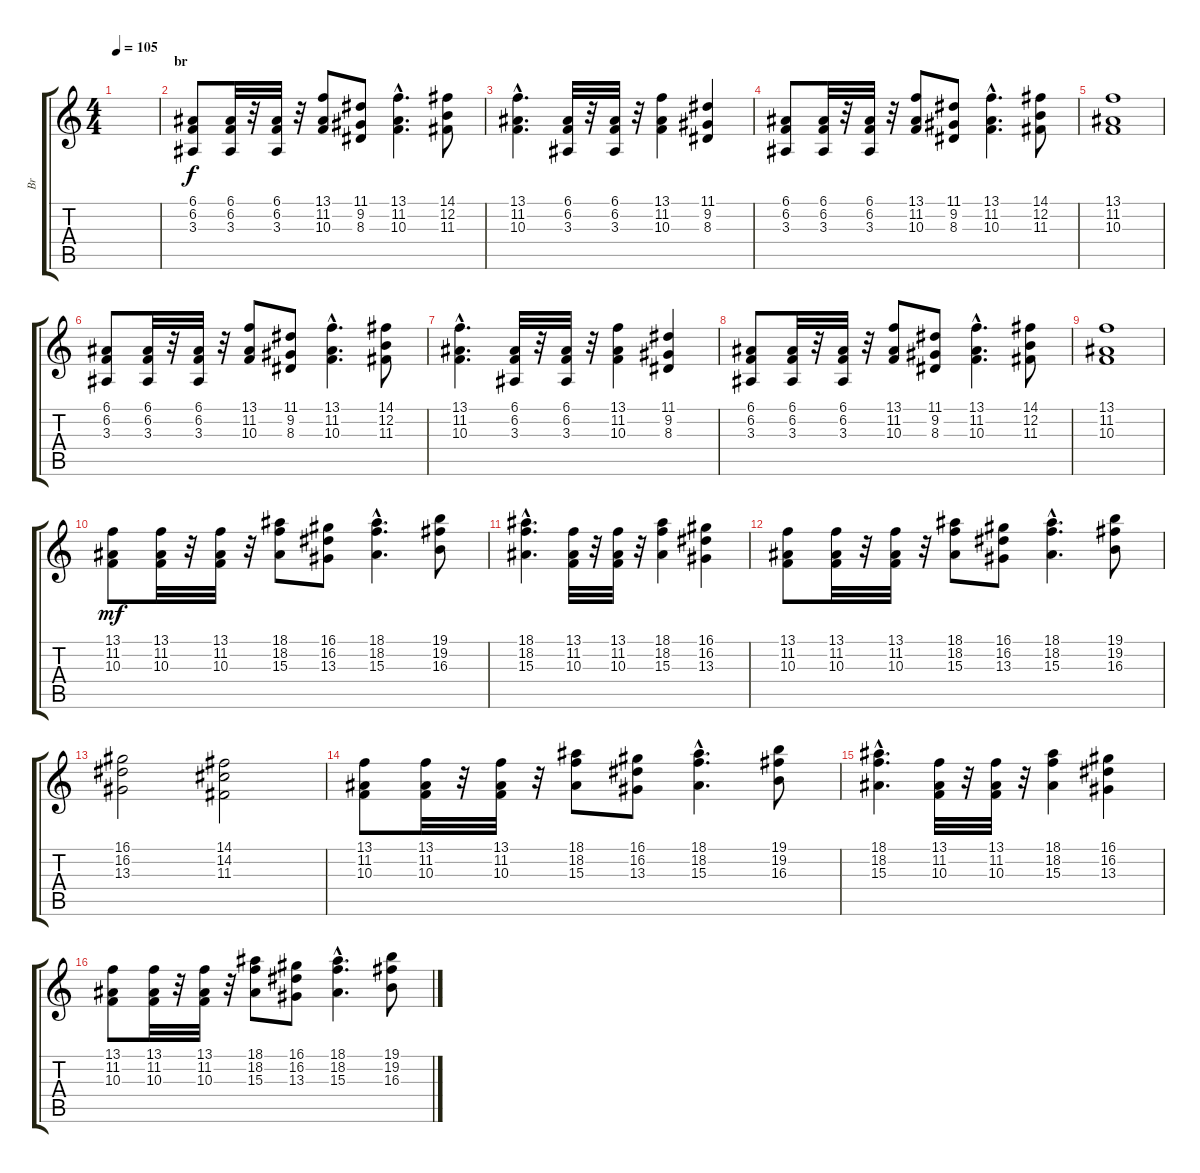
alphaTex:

\track ("Br" "Br") {instrument brasssection}
\staff {score tabs}
\tuning (E4 B3 G3 D3 A2 E2) {hide}
\ts (4 4)
\tempo 105
\clef g2
\ks c
|
\section ("" "br")
(6.1 6.2 3.3).8 (6.1 6.2 3.3).32 r.32 (6.1 6.2 3.3).32 r.32 (13.1 11.2 10.3).8 (11.1 9.2 8.3).8 (13.1{hac} 11.2{hac} 10.3{hac}).4{d} (14.1 12.2 11.3).8 |
(13.1{hac} 11.2{hac} 10.3{hac}).4{d} (6.1 6.2 3.3).32 r.32 (6.1 6.2 3.3).32 r.32 (13.1 11.2 10.3).4 (11.1 9.2 8.3).4 |
(6.1 6.2 3.3).8 (6.1 6.2 3.3).32 r.32 (6.1 6.2 3.3).32 r.32 (13.1 11.2 10.3).8 (11.1 9.2 8.3).8 (13.1{hac} 11.2{hac} 10.3{hac}).4{d} (14.1 12.2 11.3).8 |
(13.1 11.2 10.3).1 |
(6.1 6.2 3.3).8 (6.1 6.2 3.3).32 r.32 (6.1 6.2 3.3).32 r.32 (13.1 11.2 10.3).8 (11.1 9.2 8.3).8 (13.1{hac} 11.2{hac} 10.3{hac}).4{d} (14.1 12.2 11.3).8 |
(13.1{hac} 11.2{hac} 10.3{hac}).4{d} (6.1 6.2 3.3).32 r.32 (6.1 6.2 3.3).32 r.32 (13.1 11.2 10.3).4 (11.1 9.2 8.3).4 |
(6.1 6.2 3.3).8 (6.1 6.2 3.3).32 r.32 (6.1 6.2 3.3).32 r.32 (13.1 11.2 10.3).8 (11.1 9.2 8.3).8 (13.1{hac} 11.2{hac} 10.3{hac}).4{d} (14.1 12.2 11.3).8 |
(13.1 11.2 10.3).1 |
\section ("" "")
(13.1 11.2 10.3).8{dy mf} (13.1 11.2 10.3).32 r.32 (13.1 11.2 10.3).32 r.32 (18.1 18.2 15.3).8 (16.1 16.2 13.3).8 (18.1{hac} 18.2{hac} 15.3{hac}).4{d} (19.1 19.2 16.3).8 |
(18.1{hac} 18.2{hac} 15.3{hac}).4{d} (13.1 11.2 10.3).32 r.32 (13.1 11.2 10.3).32 r.32 (18.1 18.2 15.3).4 (16.1 16.2 13.3).4 |
(13.1 11.2 10.3).8 (13.1 11.2 10.3).32 r.32 (13.1 11.2 10.3).32 r.32 (18.1 18.2 15.3).8 (16.1 16.2 13.3).8 (18.1{hac} 18.2{hac} 15.3{hac}).4{d} (19.1 19.2 16.3).8 |
(16.1 16.2 13.3).2 (14.1 14.2 11.3).2 |
(13.1 11.2 10.3).8 (13.1 11.2 10.3).32 r.32 (13.1 11.2 10.3).32 r.32 (18.1 18.2 15.3).8 (16.1 16.2 13.3).8 (18.1{hac} 18.2{hac} 15.3{hac}).4{d} (19.1 19.2 16.3).8 |
(18.1{hac} 18.2{hac} 15.3{hac}).4{d} (13.1 11.2 10.3).32 r.32 (13.1 11.2 10.3).32 r.32 (18.1 18.2 15.3).4 (16.1 16.2 13.3).4 |
(13.1 11.2 10.3).8 (13.1 11.2 10.3).32 r.32 (13.1 11.2 10.3).32 r.32 (18.1 18.2 15.3).8 (16.1 16.2 13.3).8 (18.1{hac} 18.2{hac} 15.3{hac}).4{d} (19.1 19.2 16.3).8
